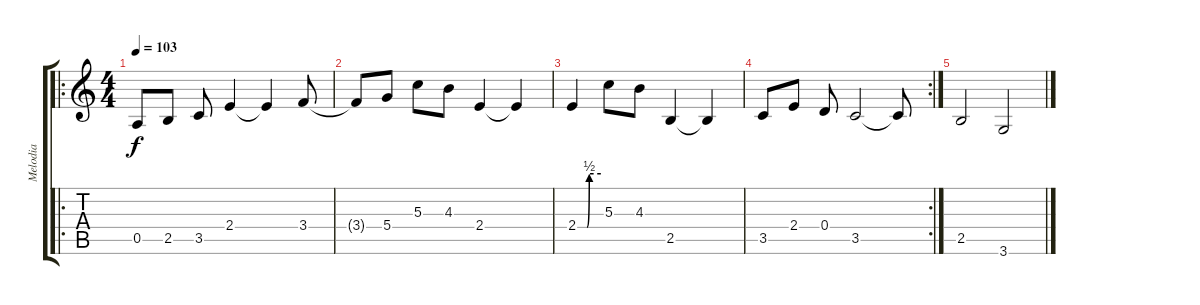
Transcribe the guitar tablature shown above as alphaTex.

\track ("Melodia" "Melodia") {instrument overdrivenguitar}
\staff {score tabs}
\tuning (E4 B3 G3 D3 A2 E2) {hide}
\ro
\ts (4 4)
\tempo 103
\clef g2
\ks c
0.5.8{dy f instrument overdrivenguitar} 2.5.8 3.5.8 2.4.4 2.4{t}.4 3.4.8 |
3.4{t}.8 5.4.8 5.3.8 4.3.8 2.4.4 2.4{t}.4 |
2.4{be (custom 0 0 15 0 20 0 22 0 24 0 30 2 60 2)}.4 5.3.8 4.3.8 2.5.4 2.5{t}.4 |
\rc 2
3.5.8 2.4.8 0.4.8 3.5.2 3.5{t}.8 |
2.5.2 3.6.2
